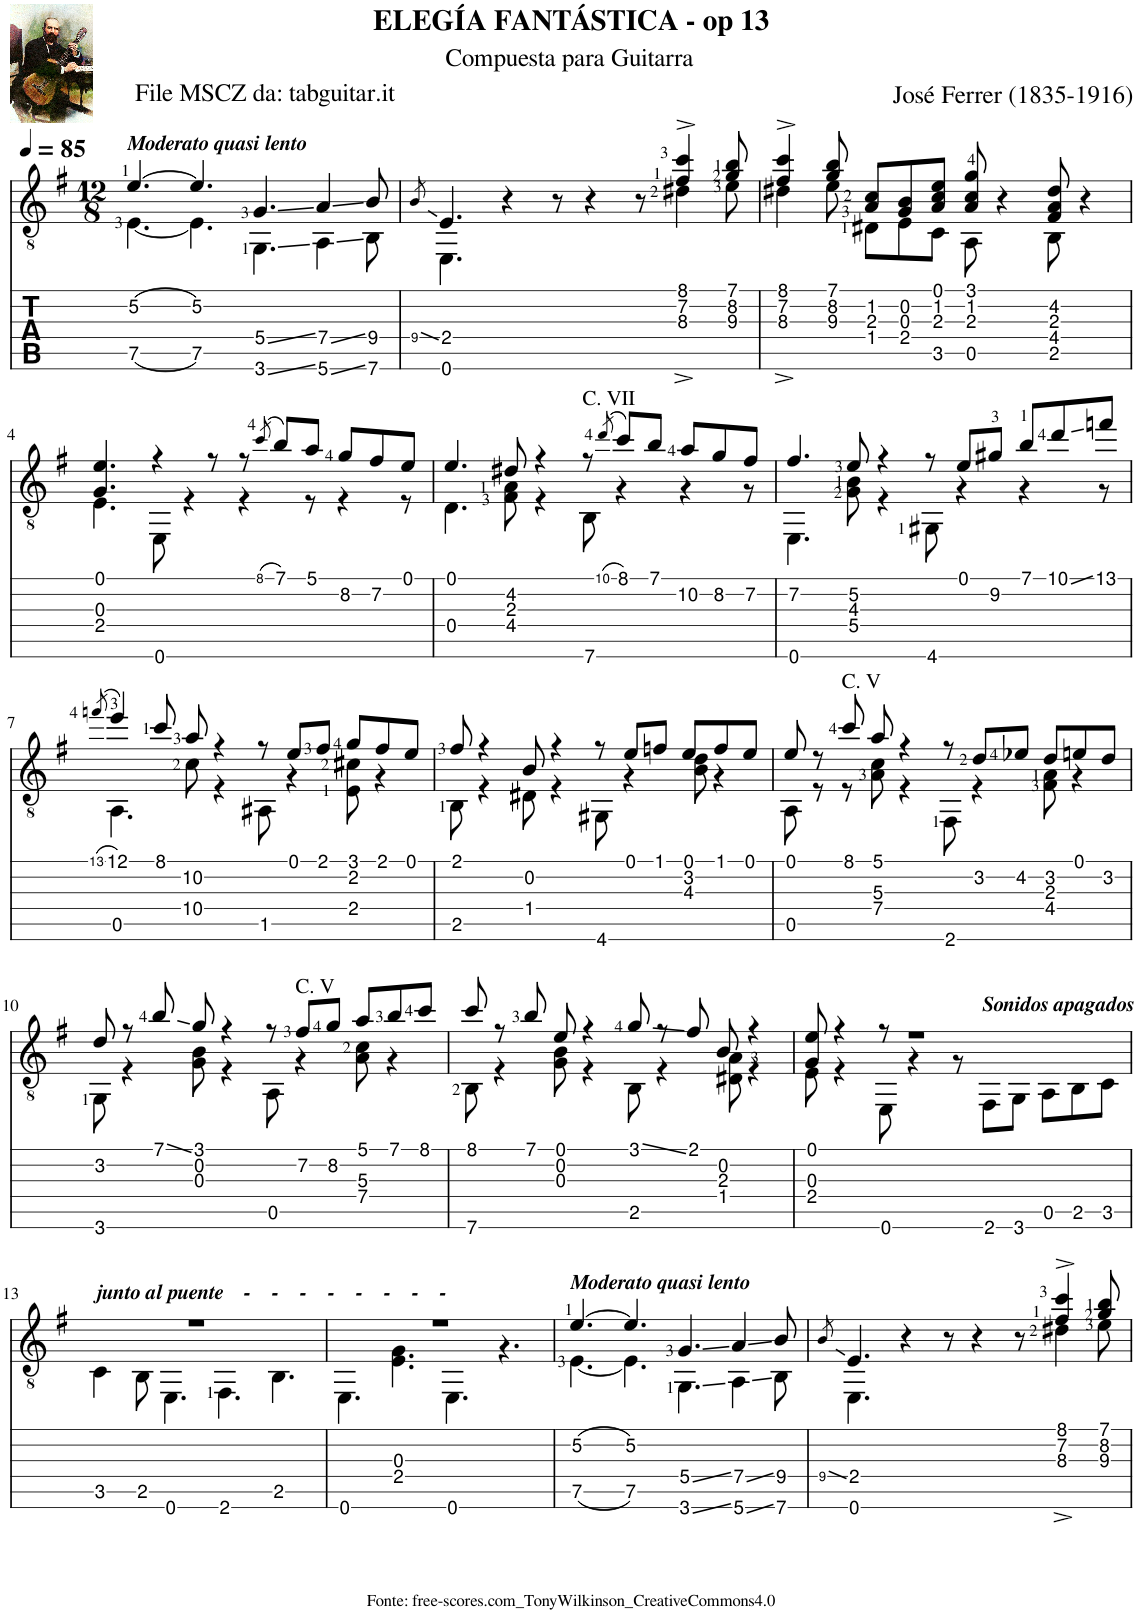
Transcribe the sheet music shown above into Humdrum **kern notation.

**kern	**kern
*part1	*part1
*staff2	*staff1
*I"Guitar	*
*I'Guit.	*
*stria6	*
*	*clefGv2
*k[f#]	*k[f#]
*M12/8	*M12/8
*MM85	*MM85
=1	=1
*^	*^
!	!	!LO:TX:a:Bi:t=Moderato quasi lento	!
[4.e	[4.E	[4.e/	[4.E\
4.e]	4.E]	4.e/]	4.E\]
4.G	4.GG	4.G/	4.GG\
4A	4AA	4A/	4AA\
8B	8BB	8B/	8BB\
=2	=2	=2	=2
qB	.	8qB/	.
4.E	4.EE	4.E/	4.EE\
4r	2.ryy	4r	2.ryy
8r	.	8r	.
4r	.	4r	.
8r	.	8r	.
4f#^ 4cc^	4d#	4f#/^ 4cc/^	4d#X\
8g 8b	8e	8g/ 8b/	8e\
=3	=3	=3	=3
4f#^ 4cc^	4d#	4f#/^ 4cc/^	4d#X\
8g 8b	8eL	8g/ 8b/	8e\
8A\ 8c\L	8D#J	8A/ 8c/L	8D#X\L
8G\ 8B\	8EL	8G/ 8B/	8E\
8A\ 8c\ 8e\J	8C	8A/ 8c/ 8e/J	8C\J
8A 8c 8g	8AAJ	8A/ 8c/ 8g/	8AA\
4r	4ryy	4r	4ryy
8F# 8A 8d#	8BBJ	8F#/ 8A/ 8d#/	8BB\
4r	4ryy	4r	4ryy
!!LO:LB:g=z	!!
=4	=4	=4	=4
4.G 4.e	4.E	4.G/ 4.e/	4.E\
4r	8EE	4r	8EE\
.	4r	.	4r
8r	.	8r	.
8r	4r	8r	4r
qcc	.	(8qcc/	.
8bL	.	8b/L)	.
8aJ	8r	8a/J	8r
8gL	4r	8g/L	4r
8f#	.	8f#/	.
8eJ	8r	8e/J	8r
=5	=5	=5	=5
4.e	4.D	4.e/	4.D\
8d#	8F# 8A	8d#X/	8F#\ 8A\
4r	4r	4r	4r
!	!	!LO:TX:a:t=C. VII	!
8r	8BB	8r	8BB\
qdd	.	(8qdd/	.
8ccL	4r	8cc/L)	4r
8bJ	.	8b/J	.
8aL	4r	8a/L	4r
8g	.	8g/	.
8f#J	8r	8f#/J	8r
=6	=6	=6	=6
4.f#	4.EE	4.f#/	4.EE\
8e	8G 8B	8e/	8G\ 8B\
4r	4r	4r	4r
8r	8GG#	8r	8GG#X\
8eL	4r	8e/L	4r
8g#J	.	8g#X/J	.
8bL	4r	8b/L	4r
8dd	.	8dd/	.
8ffJ	8r	8ffn/J	8r
!!LO:LB:g=z	!!
=7	=7	=7	=7
qff	.	(8qffn/	.
4ee	4.AA	4ee/)	4.AA\
8cc	.	8cc/	.
8a	8c	8a/	8c\
4r	4r	4r	4r
8r	8AA#	8r	8AA#X\
8eL	4r	8e/L	4r
8f#J	.	8f#/J	.
8gL	8E 8c#	8g/L	8E\ 8c#X\
8f#	4r	8f#/	4r
8eJ	.	8e/J	.
=8	=8	=8	=8
8f#	8BB	8f#/	8BB\
4r	4r	4r	4r
8B	8D#	8B/	8D#X\
4r	4r	4r	4r
8r	8GG#	8r	8GG#X\
8eL	4r	8e/L	4r
8fJ	.	8fn/J	.
8eL	8B 8d	8e/L	8B\ 8d\
8f	4r	8f/	4r
8eJ	.	8e/J	.
=9	=9	=9	=9
8e	8AA	8e/	8AA\
8r	8r	8r	8r
!	!	!LO:TX:a:t=C. V	!
8cc	8r	8cc/	8r
8a	8A 8c	8a/	8A\ 8c\
4r	4r	4r	4r
8r	8FF#	8r	8FF#\
8dL	4r	8d/L	4r
8e-J	.	8e-X/J	.
8dL	8F# 8A	8d/L	8F#\ 8A\
8e	4r	8en/	4r
8dJ	.	8d/J	.
!!LO:LB:g=z	!!
=10	=10	=10	=10
8d	8GG	8d/	8GG\
8r	4r	8r	4r
8b	.	8b/	.
8g	8G 8B	8g/	8G\ 8B\
4r	4r	4r	4r
8r	8AA	8r	8AA\
!	!	!LO:TX:a:t=C. V	!
8f#L	4r	8f#/L	4r
8gJ	.	8g/J	.
8aL	8A 8c	8a/L	8A\ 8c\
8b	4r	8b/	4r
8ccJ	.	8cc/J	.
=11	=11	=11	=11
8cc	8BB	8cc/	8BB\
8r	4r	8r	4r
8b	.	8b/	.
8e	8G 8B	8e/	8G\ 8B\
4r	4r	4r	4r
8g	8BB	8g/	8BB\
8r	4r	8r	4r
8f#	.	8f#/	.
8B	8D# 8A	8B/	8D#X\ 8A\
4r	4r	4r	4r
=12	=12	=12	=12
8G 8e	8E	8G/ 8e/	8E\
4r	4r	4r	4r
8r	8EE	8r	8EE\
1r	4r	1r	4r
.	8r	.	8r
!	!	!	!LO:TX:a:Bi:t=Sonidos apagados
.	8FF#L	.	8FF#\L
.	8GGJ	.	8GG\J
.	8AAL	.	8AA\L
.	8BB	.	8BB\
.	8CJ	.	8C\J
!!LO:LB:g=z	!!
=13	=13	=13	=13
!	!	!LO:TX:a:Bi:t=junto al puente    -    -    -    -    -    -    -    -	!
1.r	4C	1.r	4C\
.	8BB	.	8BB\
.	4.EE	.	4.EE\
.	4.FF#	.	4.FF#\
.	4.BB	.	4.BB\
=14	=14	=14	=14
1.r	4.EE	1.r	4.EE\
.	4.E 4.G	.	4.E\ 4.G\
.	4.EE	.	4.EE\
.	4.r	.	4.r
=15	=15	=15	=15
!	!	!LO:TX:a:Bi:t=Moderato quasi lento	!
[4.e	[4.E	[4.e/	[4.E\
4.e]	4.E]	4.e/]	4.E\]
4.G	4.GG	4.G/	4.GG\
4A	4AA	4A/	4AA\
8B	8BB	8B/	8BB\
=16	=16	=16	=16
qB	.	8qB/	.
4.E	4.EE	4.E/	4.EE\
4r	2.ryy	4r	2.ryy
8r	.	8r	.
4r	.	4r	.
8r	.	8r	.
4f#^ 4cc^	4d#X	4f#/^ 4cc/^	4d#X\
8g 8b	8e	8g/ 8b/	8e\
*v	*v	*	*
*	*v	*v
=	=
*-	*-
